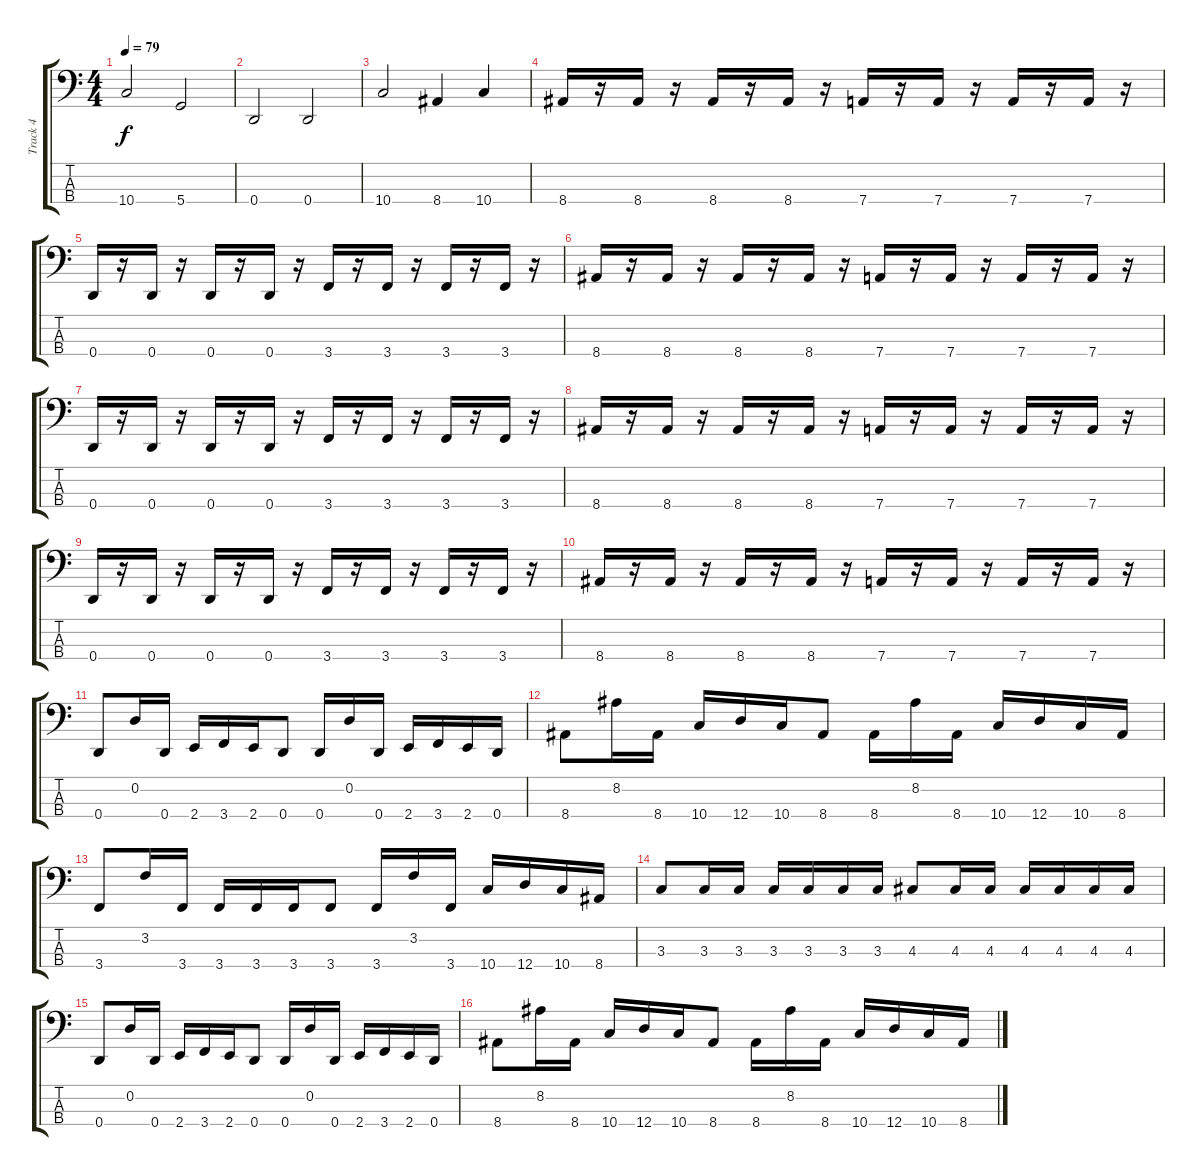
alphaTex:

\track ("Track 4" "Track 4") {instrument electricbassfinger}
\staff {score tabs}
\tuning (G2 D2 A1 D1) {hide}
\ts (4 4)
\tempo 79
\clef f4
\ks c
10.4.2{dy f} 5.4.2 |
0.4.2 0.4.2 |
10.4.2 8.4.4 10.4.4 |
8.4.16 r.16 8.4.16 r.16 8.4.16 r.16 8.4.16 r.16 7.4.16 r.16 7.4.16 r.16 7.4.16 r.16 7.4.16 r.16 |
0.4.16 r.16 0.4.16 r.16 0.4.16 r.16 0.4.16 r.16 3.4.16 r.16 3.4.16 r.16 3.4.16 r.16 3.4.16 r.16 |
8.4.16 r.16 8.4.16 r.16 8.4.16 r.16 8.4.16 r.16 7.4.16 r.16 7.4.16 r.16 7.4.16 r.16 7.4.16 r.16 |
0.4.16 r.16 0.4.16 r.16 0.4.16 r.16 0.4.16 r.16 3.4.16 r.16 3.4.16 r.16 3.4.16 r.16 3.4.16 r.16 |
8.4.16 r.16 8.4.16 r.16 8.4.16 r.16 8.4.16 r.16 7.4.16 r.16 7.4.16 r.16 7.4.16 r.16 7.4.16 r.16 |
0.4.16 r.16 0.4.16 r.16 0.4.16 r.16 0.4.16 r.16 3.4.16 r.16 3.4.16 r.16 3.4.16 r.16 3.4.16 r.16 |
8.4.16 r.16 8.4.16 r.16 8.4.16 r.16 8.4.16 r.16 7.4.16 r.16 7.4.16 r.16 7.4.16 r.16 7.4.16 r.16 |
0.4.8 0.2.16 0.4.16 2.4.16 3.4.16 2.4.16 0.4.8 0.4.16 0.2.16 0.4.16 2.4.16 3.4.16 2.4.16 0.4.16 |
8.4.8 8.2.16 8.4.16 10.4.16 12.4.16 10.4.16 8.4.8 8.4.16 8.2.16 8.4.16 10.4.16 12.4.16 10.4.16 8.4.16 |
3.4.8 3.2.16 3.4.16 3.4.16 3.4.16 3.4.16 3.4.8 3.4.16 3.2.16 3.4.16 10.4.16 12.4.16 10.4.16 8.4.16 |
3.3.8 3.3.16 3.3.16 3.3.16 3.3.16 3.3.16 3.3.16 4.3.8 4.3.16 4.3.16 4.3.16 4.3.16 4.3.16 4.3.16 |
0.4.8 0.2.16 0.4.16 2.4.16 3.4.16 2.4.16 0.4.8 0.4.16 0.2.16 0.4.16 2.4.16 3.4.16 2.4.16 0.4.16 |
8.4.8 8.2.16 8.4.16 10.4.16 12.4.16 10.4.16 8.4.8 8.4.16 8.2.16 8.4.16 10.4.16 12.4.16 10.4.16 8.4.16
